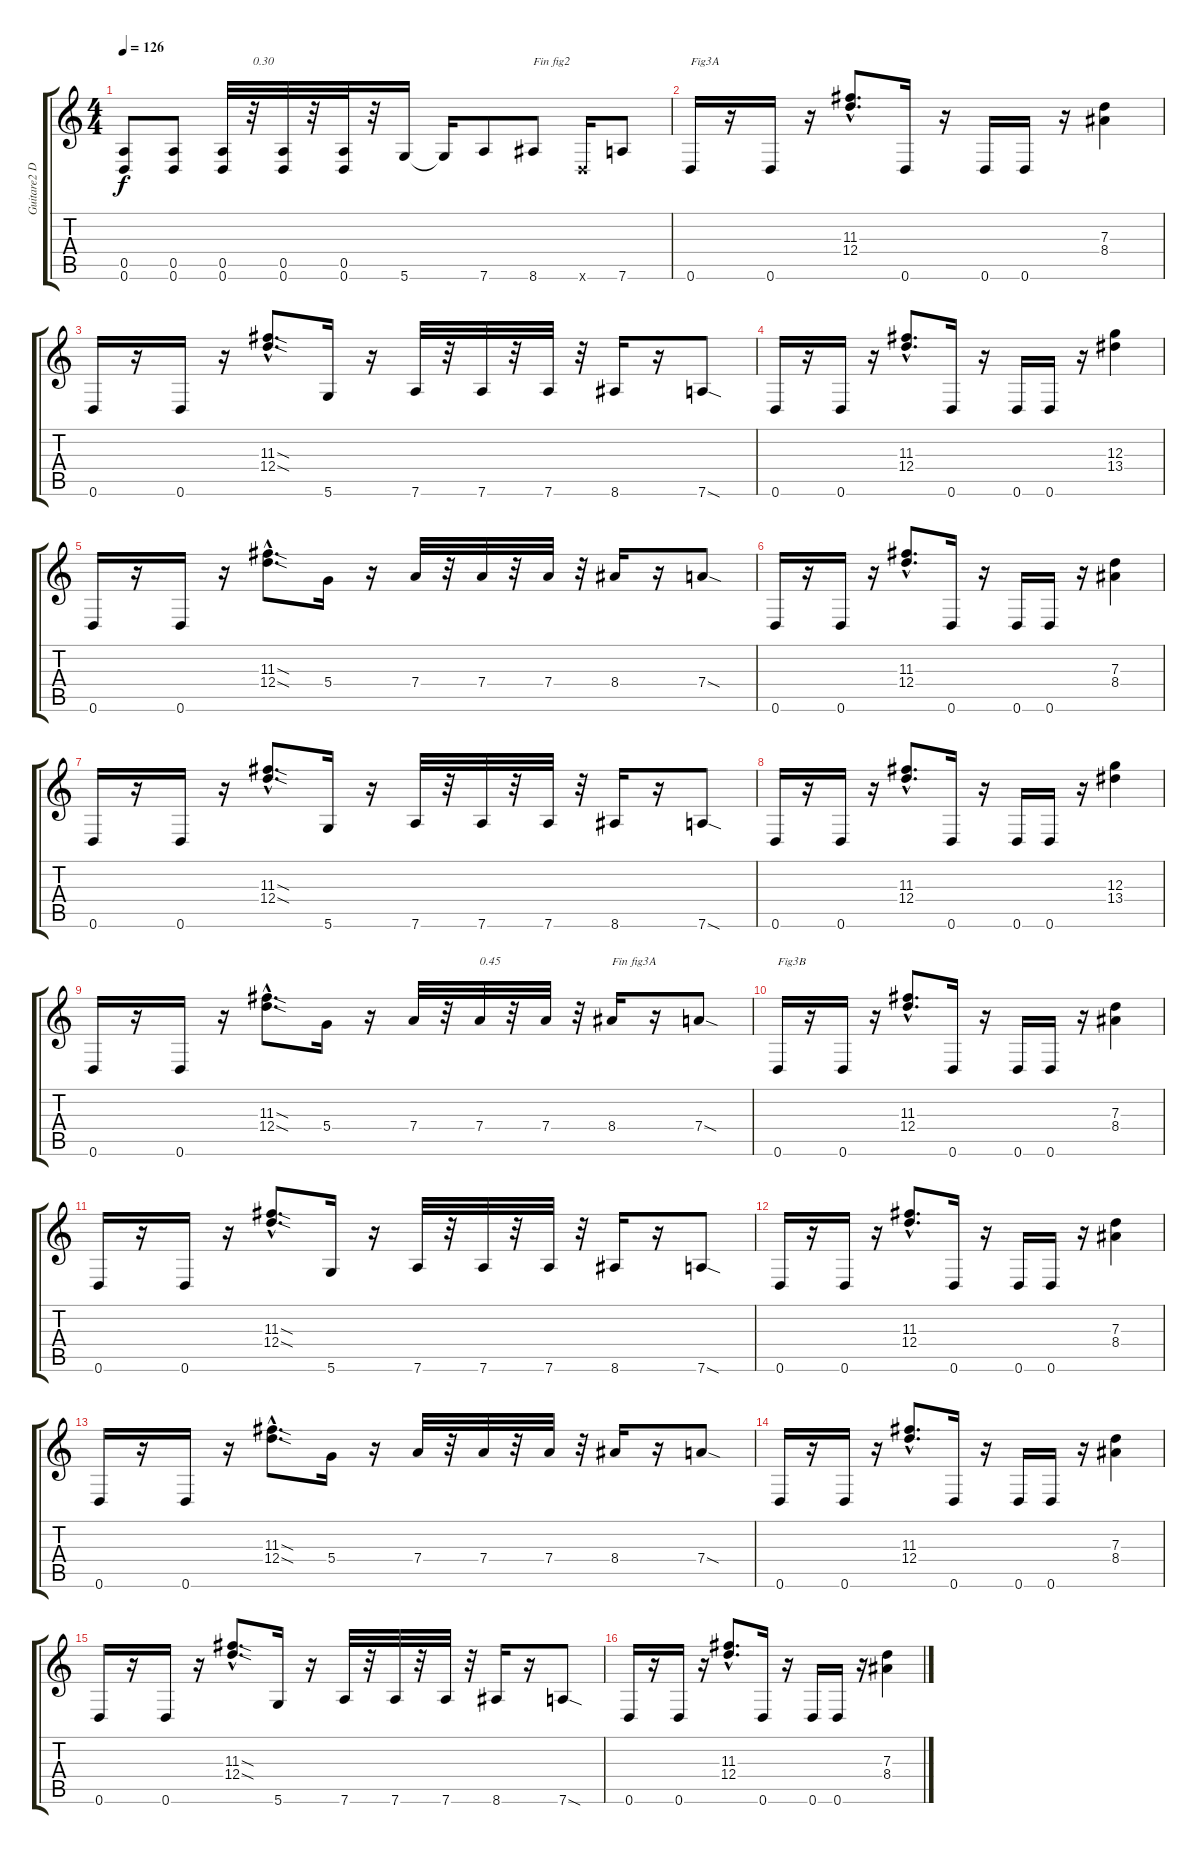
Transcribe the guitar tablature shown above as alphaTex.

\track ("Guitare2 Dr-D" "Guitare2 D") {instrument overdrivenguitar}
\staff {score tabs}
\tuning (E4 B3 G3 D3 A2 D2) {hide}
\ts (4 4)
\tempo 126
\clef g2
\ks c
(0.5 0.6).8{dy f} (0.5 0.6).8 (0.5 0.6).32 r.32{txt "0.30"} (0.5 0.6).32 r.32 (0.5 0.6).32 r.32 5.6.16 5.6{t}.16 7.6.8 8.6.8{txt "Fin fig2"} 0.6{x}.16 7.6.8 |
0.6.16{txt "Fig3A"} r.16 0.6.16 r.16 (11.3{hac} 12.4{hac}).8{d} 0.6.16 r.16 0.6.16 0.6.16 r.16 (7.3 8.4).4 |
0.6.16 r.16 0.6.16 r.16 (11.3{sod hac} 12.4{sod hac}).8{d} 5.6.16 r.16 7.6.32 r.32 7.6.32 r.32 7.6.32 r.32 8.6.16 r.16 7.6{sod}.8 |
0.6.16 r.16 0.6.16 r.16 (11.3{hac} 12.4{hac}).8{d} 0.6.16 r.16 0.6.16 0.6.16 r.16 (12.3 13.4).4 |
0.6.16 r.16 0.6.16 r.16 (11.3{sod hac} 12.4{sod hac}).8{d} 5.4.16 r.16 7.4.32 r.32 7.4.32 r.32 7.4.32 r.32 8.4.16 r.16 7.4{sod}.8 |
0.6.16 r.16 0.6.16 r.16 (11.3{hac} 12.4{hac}).8{d} 0.6.16 r.16 0.6.16 0.6.16 r.16 (7.3 8.4).4 |
0.6.16 r.16 0.6.16 r.16 (11.3{sod hac} 12.4{sod hac}).8{d} 5.6.16 r.16 7.6.32 r.32 7.6.32 r.32 7.6.32 r.32 8.6.16 r.16 7.6{sod}.8 |
0.6.16 r.16 0.6.16 r.16 (11.3{hac} 12.4{hac}).8{d} 0.6.16 r.16 0.6.16 0.6.16 r.16 (12.3 13.4).4 |
0.6.16 r.16 0.6.16 r.16 (11.3{sod hac} 12.4{sod hac}).8{d} 5.4.16 r.16 7.4.32 r.32 7.4.32{txt "0.45"} r.32 7.4.32 r.32 8.4.16{txt "Fin fig3A"} r.16 7.4{sod}.8 |
0.6.16{txt "Fig3B"} r.16 0.6.16 r.16 (11.3{hac} 12.4{hac}).8{d} 0.6.16 r.16 0.6.16 0.6.16 r.16 (7.3 8.4).4 |
0.6.16 r.16 0.6.16 r.16 (11.3{sod hac} 12.4{sod hac}).8{d} 5.6.16 r.16 7.6.32 r.32 7.6.32 r.32 7.6.32 r.32 8.6.16 r.16 7.6{sod}.8 |
0.6.16 r.16 0.6.16 r.16 (11.3{hac} 12.4{hac}).8{d} 0.6.16 r.16 0.6.16 0.6.16 r.16 (7.3 8.4).4 |
0.6.16 r.16 0.6.16 r.16 (11.3{sod hac} 12.4{sod hac}).8{d} 5.4.16 r.16 7.4.32 r.32 7.4.32 r.32 7.4.32 r.32 8.4.16 r.16 7.4{sod}.8 |
0.6.16 r.16 0.6.16 r.16 (11.3{hac} 12.4{hac}).8{d} 0.6.16 r.16 0.6.16 0.6.16 r.16 (7.3 8.4).4 |
0.6.16 r.16 0.6.16 r.16 (11.3{sod hac} 12.4{sod hac}).8{d} 5.6.16 r.16 7.6.32 r.32 7.6.32 r.32 7.6.32 r.32 8.6.16 r.16 7.6{sod}.8 |
0.6.16 r.16 0.6.16 r.16 (11.3{hac} 12.4{hac}).8{d} 0.6.16 r.16 0.6.16 0.6.16 r.16 (7.3 8.4).4
